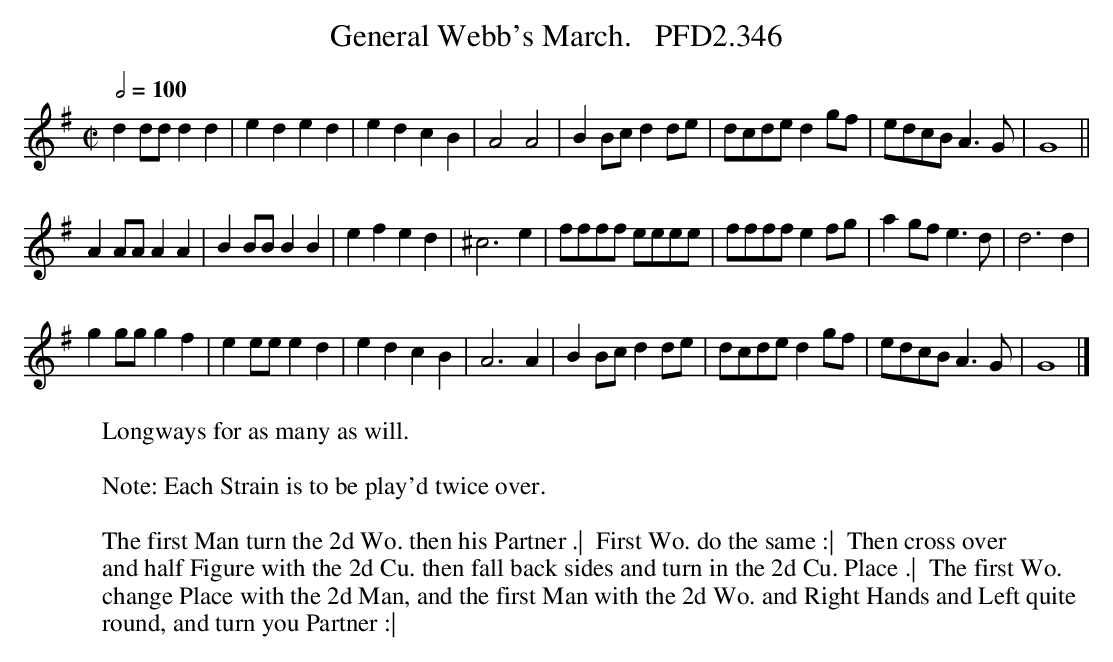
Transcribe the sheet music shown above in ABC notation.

X:1
T:General Webb's March.   PFD2.346
W:Longways for as many as will.
L:1/4
M:C|
Q:1/2=100
K:G
d d/d/dd|eded|edcB|A2A2|B B/c/ d d/e/|d/c/d/e/ d g/f/|e/d/c/B/ A>G|G4||
A A/A/AA|BB/B/BB|efed|^c3e|f/f/f/f/ e/e/e/e/|f/f/f/f/ e f/g/|a g/f/ e>d|d3d|
g g/g/ gf|e e/e/ ed|edcB|A3A|B B/c/d d/e/|d/c/d/e/ d g/f/|e/d/c/B/ A>G|G4 |]
W:
W: Note: Each Strain is to be play'd twice over.
W:
W: The first Man turn the 2d Wo. then his Partner .|  First Wo. do the same :|  Then cross over
W: and half Figure with the 2d Cu. then fall back sides and turn in the 2d Cu. Place .|  The first Wo.
W: change Place with the 2d Man, and the first Man with the 2d Wo. and Right Hands and Left quite
W: round, and turn you Partner :|
